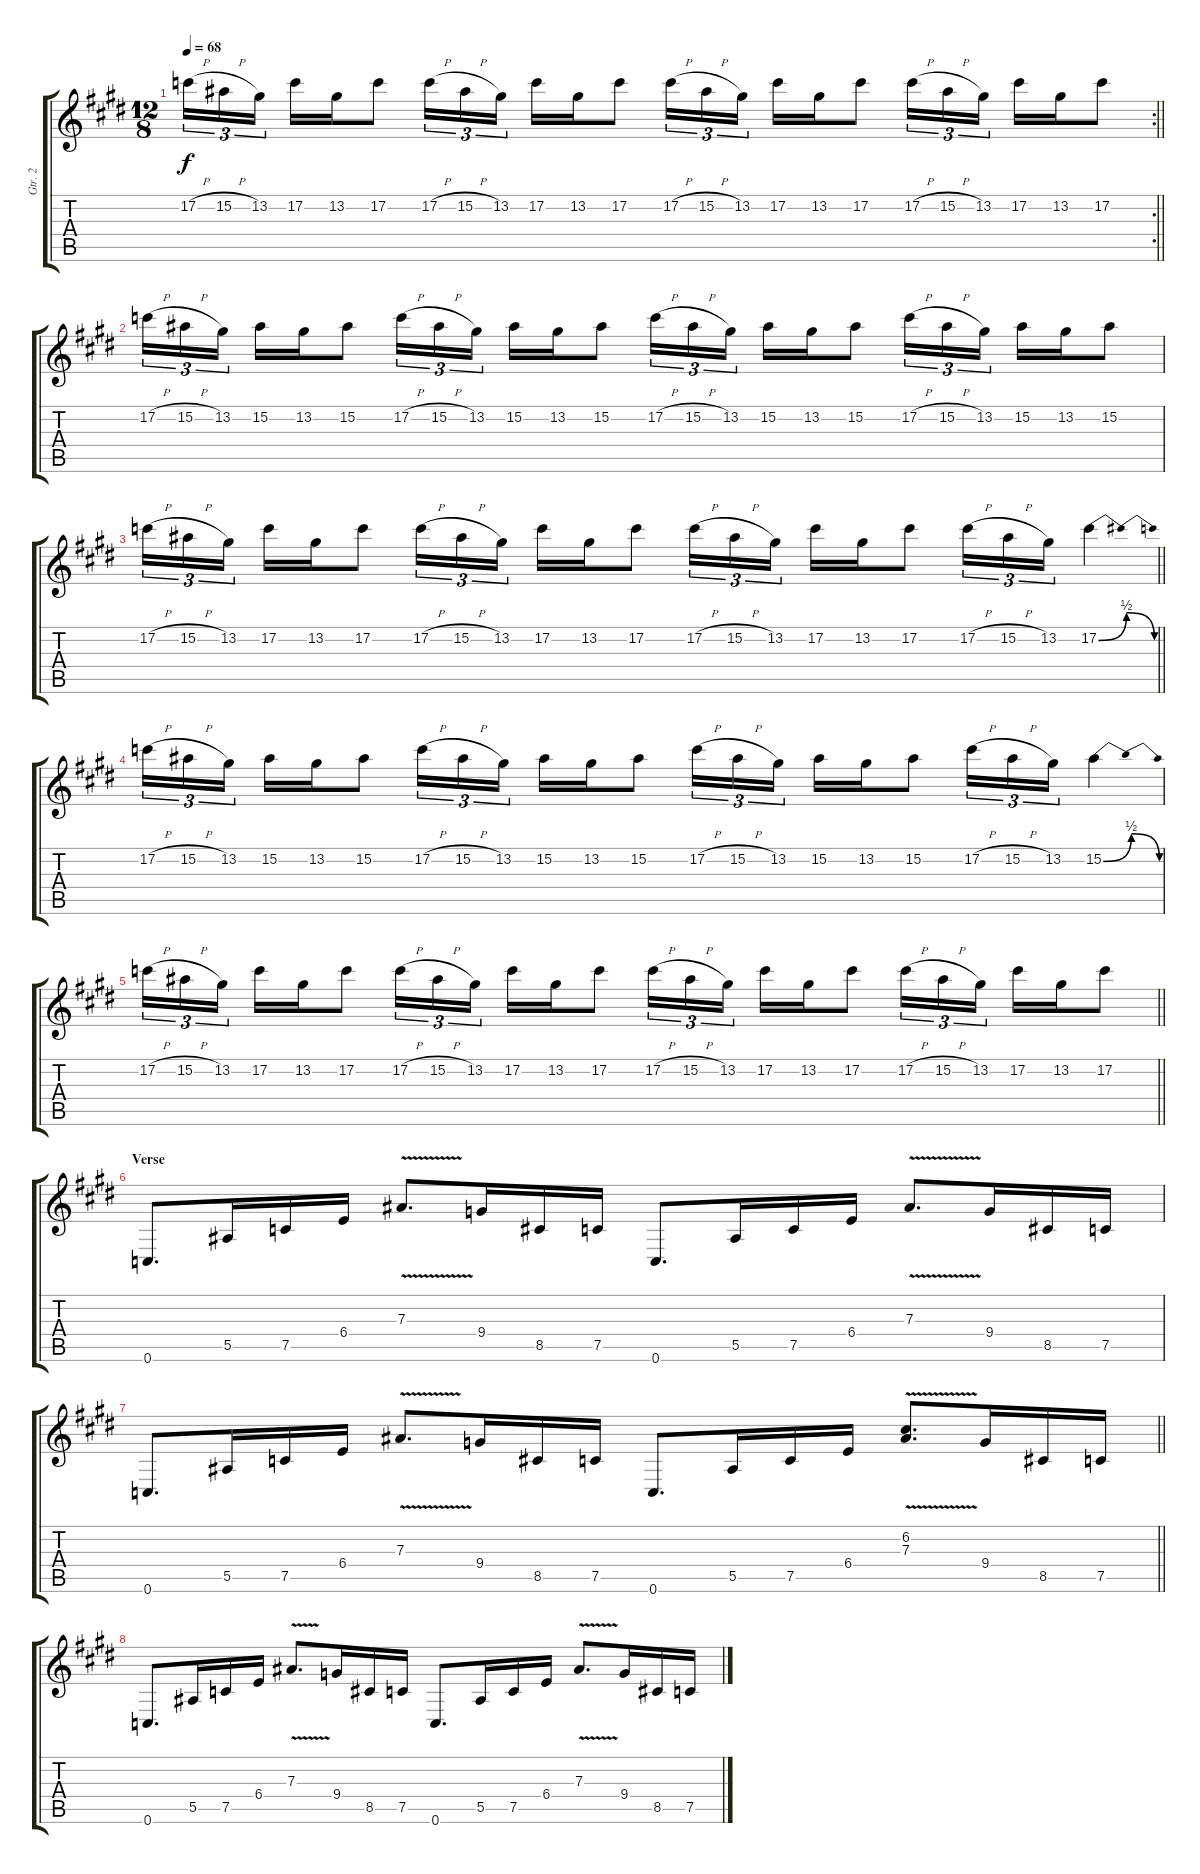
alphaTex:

\track ("Gtr. 2" "Gtr. 2") {instrument overdrivenguitar}
\staff {score tabs}
\tuning (C4 G3 Eb3 Bb2 F2 C2) {hide}
\rc 2
\ts (12 8)
\tempo 68
\clef g2
\barLineRight lightlight
\ks e
17.2{h}.16{tu (3 2) dy f} 15.2{h}.16{tu (3 2)} 13.2.16{tu (3 2) beam splitsecondary} 17.2.16 13.2.16 17.2.8 17.2{h}.16{tu (3 2)} 15.2{h}.16{tu (3 2)} 13.2.16{tu (3 2) beam splitsecondary} 17.2.16 13.2.16 17.2.8 17.2{h}.16{tu (3 2)} 15.2{h}.16{tu (3 2)} 13.2.16{tu (3 2) beam splitsecondary} 17.2.16 13.2.16 17.2.8 17.2{h}.16{tu (3 2)} 15.2{h}.16{tu (3 2)} 13.2.16{tu (3 2) beam splitsecondary} 17.2.16 13.2.16 17.2.8 |
17.2{h}.16{tu (3 2)} 15.2{h}.16{tu (3 2)} 13.2.16{tu (3 2) beam splitsecondary} 15.2.16 13.2.16 15.2.8 17.2{h}.16{tu (3 2)} 15.2{h}.16{tu (3 2)} 13.2.16{tu (3 2) beam splitsecondary} 15.2.16 13.2.16 15.2.8 17.2{h}.16{tu (3 2)} 15.2{h}.16{tu (3 2)} 13.2.16{tu (3 2) beam splitsecondary} 15.2.16 13.2.16 15.2.8 17.2{h}.16{tu (3 2)} 15.2{h}.16{tu (3 2)} 13.2.16{tu (3 2) beam splitsecondary} 15.2.16 13.2.16 15.2.8 |
\barLineRight lightlight
17.2{h}.16{tu (3 2)} 15.2{h}.16{tu (3 2)} 13.2.16{tu (3 2) beam splitsecondary} 17.2.16 13.2.16 17.2.8 17.2{h}.16{tu (3 2)} 15.2{h}.16{tu (3 2)} 13.2.16{tu (3 2) beam splitsecondary} 17.2.16 13.2.16 17.2.8 17.2{h}.16{tu (3 2)} 15.2{h}.16{tu (3 2)} 13.2.16{tu (3 2) beam splitsecondary} 17.2.16 13.2.16 17.2.8 17.2{h}.16{tu (3 2)} 15.2{h}.16{tu (3 2)} 13.2.16{tu (3 2)} 17.2{be (bendrelease 0 0 15 2 30 2 60 0)}.4 |
17.2{h}.16{tu (3 2)} 15.2{h}.16{tu (3 2)} 13.2.16{tu (3 2) beam splitsecondary} 15.2.16 13.2.16 15.2.8 17.2{h}.16{tu (3 2)} 15.2{h}.16{tu (3 2)} 13.2.16{tu (3 2) beam splitsecondary} 15.2.16 13.2.16 15.2.8 17.2{h}.16{tu (3 2)} 15.2{h}.16{tu (3 2)} 13.2.16{tu (3 2) beam splitsecondary} 15.2.16 13.2.16 15.2.8 17.2{h}.16{tu (3 2)} 15.2{h}.16{tu (3 2)} 13.2.16{tu (3 2)} 15.2{be (bendrelease 0 0 15 2 30 2 60 0)}.4 |
\barLineRight lightlight
17.2{h}.16{tu (3 2)} 15.2{h}.16{tu (3 2)} 13.2.16{tu (3 2) beam splitsecondary} 17.2.16 13.2.16 17.2.8 17.2{h}.16{tu (3 2)} 15.2{h}.16{tu (3 2)} 13.2.16{tu (3 2) beam splitsecondary} 17.2.16 13.2.16 17.2.8 17.2{h}.16{tu (3 2)} 15.2{h}.16{tu (3 2)} 13.2.16{tu (3 2) beam splitsecondary} 17.2.16 13.2.16 17.2.8 17.2{h}.16{tu (3 2)} 15.2{h}.16{tu (3 2)} 13.2.16{tu (3 2) beam splitsecondary} 17.2.16 13.2.16 17.2.8 |
\section ("" "Verse")
0.6.8{d} 5.5.16 7.5.16 6.4.16 7.3{v}.8{d} 9.4.16 8.5.16 7.5.16 0.6.8{d} 5.5.16 7.5.16 6.4.16 7.3{v}.8{d} 9.4.16 8.5.16 7.5.16 |
\barLineRight lightlight
0.6.8{d} 5.5.16 7.5.16 6.4.16 7.3{v}.8{d} 9.4.16 8.5.16 7.5.16 0.6.8{d} 5.5.16 7.5.16 6.4.16 (6.2 7.3{v}).8{d} 9.4.16 8.5.16 7.5.16 |
0.6.8{d} 5.5.16 7.5.16 6.4.16 7.3{v}.8{d} 9.4.16 8.5.16 7.5.16 0.6.8{d} 5.5.16 7.5.16 6.4.16 7.3{v}.8{d} 9.4.16 8.5.16 7.5.16
